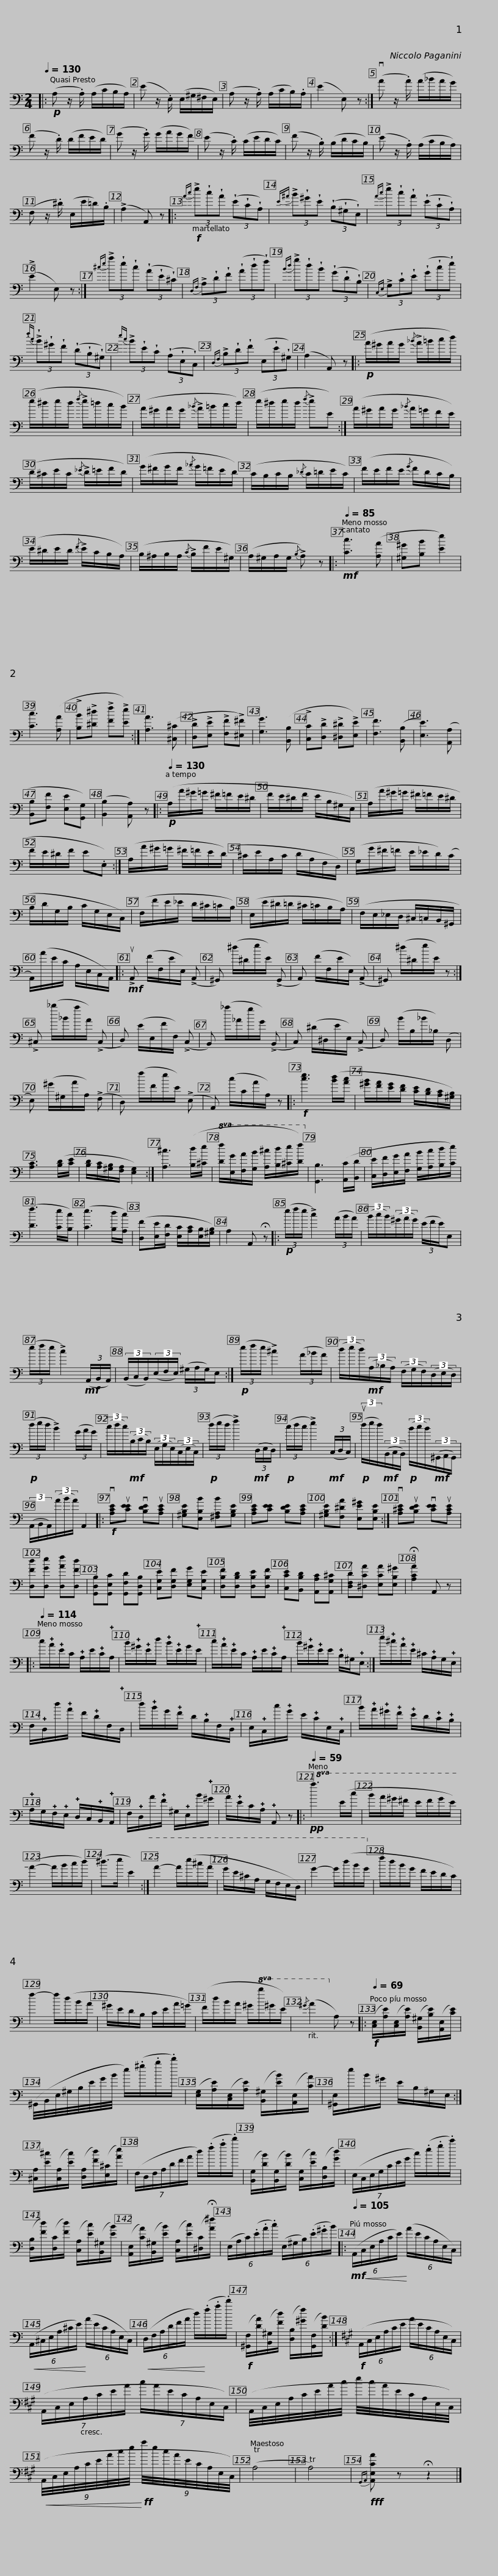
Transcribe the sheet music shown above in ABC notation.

X:1
L:1/8
Q:1/4=130
M:2/4
I:linebreak $
K:C
V:1 bass transpose=-12
V:1
|:!p! (A, z/ .A,/) (A,/C/B,/A,/) | (E z/ .E,/) (E,/^G,/^F,/E,/) | (A, z/ .A,/) (A,/C/B,/).A,/ | (E2 E,) z :|$ (vA z/ .A/) (A/_B/A/G/) | %5
 (F z/ .D/) (D/F/E/D/) | (G z/ .G/) (G/A/G/F/) | (E z/ .C/) (C/E/D/C/) | (F z/ .B,/) (B,/D/C/B,/) |$ (E z/ .A,/) (A,/C/B,/A,/) | %10
 (F, z/ .^D/) (E,/E/=D/).B,/ | (!>!A,2 A,,) z |:$!f!{Ac} (3!>!e!wedge!c!wedge!A (3(!wedge!E!wedge!C!wedge!A,) |{E^A} (3!>!B!wedge!^G!wedge!E (3(!wedge!B,!wedge!^G,!wedge!E,) |{Ac} (3!>!e!wedge!c!wedge!A (3(!wedge!E!wedge!C!wedge!A,) | %15
 (!>!E2 E,) z :|${^ce} (3!>!a!wedge!e!wedge!c (3(!wedge!A!wedge!E!wedge!^C) |{D,F,} (3!>!A,!wedge!D!wedge!F (3(!wedge!A!wedge!d!wedge!f) |{Bd} (3!>!g!wedge!d!wedge!B (3(!wedge!G!wedge!D!wedge!B,) |{C,E,} (3!>!G,!wedge!C!wedge!E (3(!wedge!G!wedge!c!wedge!e) | %20
{.f.c} (3!>!!wedge!B!wedge!^G!wedge!F (3(!wedge!D!wedge!B,!wedge!^G,) |${ec} (3!>!B!wedge!E!wedge!C (3(!wedge!A,!wedge!E,!wedge!C,) |{D,F,} (3!>!B,!wedge!D!wedge!F (3(E,!wedge!E!wedge!^G,) | (A,2 A,,) z |:$!p! (A/^G/A/G/{/_B} !>!A/=B/c/d/) | %25
 (e/^d/e/d/{/f} !>!e/=d/c/B/) |$ (A/^G/A/G/{/_B} !>!A/=B/c/d/) | (e/^d/e/d/{/f} !>!eE) :|$ (A/^G/A/G/{/_B} A/=G/F/E/) | (D/^C/E/C/{/_E} !>!D/=E/F/D/) |$ %30
 (G/^F/G/F/{/_A} G/=F/E/D/) | (C/B,/C/B,/{/_D} C/=D/E/C/) |$ (F/E/F/E/{/G} F/D/C/B,/) | (E/^D/E/D/{/F} !>!E/C/B,/A,/) | (B,/^A,/B,/A,/{/C} !>!B,/F/E/^G,/) | %35
 (A,/^G,/A,/G,/{/B,} !>!A,) z |:$[Q:1/4=85]!mf! [Cc]3 ([A,A] | [^G,^G][B,B] [Ee]2) | [Cc]3 ([A,A] | !>![B,B]!>![^D^d] !>![Ff]!>![Ee]) :|$ %40
 [A,A]3 ([^C,^C] | !>![D,D]!>![E,E] !>![F,F]!>![^E,^F]) | [G,G]3 ([B,,B,] | !>![C,C]!>![D,D] !>![^D,^D]!>![E,E]) |$ [F,F]3 ([B,,B,] | %45
 [E,E]3) ([A,,A,] | [B,,B,][F,F] [E,E][G,,G,]) | ([B,,B,]2 [A,,A,]) z |:$[Q:1/4=130]!p! (A,/A/^G/=G/ ^F/=F/E/^D/ | F/E/^D/F/ E/B,/^G,/E,/) |$ %50
 (A,/A/^G/=G/ ^F/=F/E/^D/ | F/E/^D/F/ E.E,) :|$ (A,/A/^G/=G/ ^F/=F/E/(D/) | ^C/E/A,/C/ D/A,/F,/D,/) | (G,/G/^F/=F/ E/_E/D/)(C/ | %55
 B,/D/G,/B,/ C/G,/E,/C,/) |$ (F,/F/E/_E/ D/^C/=C/B,/) | (E,/E/^D/=D/ ^C/=C/B,/A,/) | (F,/E,/_E,/D,/ ^C,/=C,/B,,/^G,,/ | A,,/)(A/E/C/ A,/E,/C,/A,,/) |:$ %60
!mf! !>!uA,, (F/F,/E/E,/) (!>!A,, | ^G,,) (^d/^D/e/E/) (!>!G,, | A,,) (F/F,/E/E,/) (!>!A,, | ^G,,) (^d/^D/e/E/) z :|$ !>!^C, (_b/_B/a/A/) (!>!C, | %65
 D,) (E/E,/F/F,/) (!>!C, | B,,) (_a/_A/g/G/) (!>!B,, | C,) (^D/^D,/E/E,/) (!>!C, |$ D,) (B/B,/_B/_B,/) (D, | E,) (^G/^G,/A/A,/) (!>!F, | %70
 D,) (f/F/e/E/) (!>!E, | A,,) (c/C/A/A,/) z |:$!f! [ce]3 ([Bd]/[Ac]/ | [^GB]/[FA]/[EG]/[DF]/ [CE]/[B,D]/[A,C]/[^G,B,]/) | [A,C]3 ([B,D]/[CE]/ | %75
 [B,D]/[A,C]/[^G,B,]/[F,A,]/ [E,G,]2) :|$ [A,^c]3 ([B,d]/[^Ce]/ |!8va(! [Df]/[Eg]/[Fa]/[Gb]/ [A^c']/[Bd']/[^ce']/[df']/)!8va)! | [G,,B,]3 ([A,,C]/[B,,D]/ | [C,E]/[D,F]/[E,G]/[F,A]/ [G,B]/[A,c]/[B,d]/[Ce]/) |$ %80
 ([Df]3 [Ce]/[B,c]/) | ([Ce]3 [B,d]/[A,c]/) | ([D,F][E,E]/[F,D]/ [E,C]/[A,C]/[E,B,]/[^G,B,]/) | A,2 A,, !fermata!z |:$!p! (3(e/f/e/ !>!c2) (3(A/B/A/) | %85
 (3(B/c/B/)(3(^G/A/G/) (3(E/F/E/)E, |$ (3(e/f/e/ !>!c2)!mf! (3(A,,/B,,/A,,/) | (3(B,,/C,/B,,/)(3(E,/F,/E,/) (3(^G,/A,/G,/)E, :|$!p! (3(e/f/e/ !>!^c2) (3(A/_B/A/) | (3(d/e/d/)!mf!(3(A,/_B,/A,/) (3(F,/G,/F,/)(3(D,/E,/D,/) | %90
!p! (3(d/e/d/ !>!B2) (3(G/A/G/) | (3(c/d/c/)!mf!(3(B,/C/B,/) (3(E,/G,/E,/)(3(C,/E,/C,/) |$!p! (3(d/e/d/ !>!f2)!mf! (3(D,/E,/D,/) |!p! (3(c/d/c/ !>!e2)!mf! (3(C,/D,/C,/) |!p! (3(ud/e/d/)!mf!(3(B,,/C,/B,,/)!p! (3(B/c/B/)!mf!(3(^G,,/A,,/G,,/) | %95
 (3(A,,/B,,/A,,/)(3(A/B/A/) A,,2 |:$!f! v[A,CE]u[CEE] v[B,DE]u[A,CE] | [^G,B,E][E,B,B] [^F,A,B][G,B,E] | [A,CE][CEE] [B,DE][A,CE] | [^G,B,E][F,^DA] [E,E^G][E,B,E] :|$ %100
 v[A,^CE]u[B,DE] v[CEE]u[A,CE] | [D,Fd][D,Ge] [D,Af][D,Fd] | [G,,D,B,][G,,E,C] [G,,F,D][G,,D,B,] | [C,G,E][D,G,F] [E,G,G][C,G,E] | [D,B,F][D,B,D] [D,B,E][D,B,F] | %105
 [C,CE][B,,B,D] [A,,A,C][A,,G,^C] | [D,F,D][^D,CA] [E,CA][E,B,^G] |$ !fermata![A,CA]2 A,, z |:$[Q:1/4=114] c/!plus!A/!plus!E/C/ !plus!A,/E/!plus!C/!plus!A,/ | B/!plus!^G/!plus!E/d/ !plus!B/!plus!E/G/!plus!E/ | %110
 c/!plus!A/!plus!E/C/ !plus!A,/E/!plus!C/!plus!A,/ | B/!plus!^G/!plus!E/E/ !plus!B,/^G,/!plus!E, :|$ e/!plus!^c/!plus!A/!plus!E/ ^C/!plus!A,/G,/!plus!E,/ | F,/!plus!D,/d/!plus!A/ F/!plus!D/F,/!plus!D,/ | d/!plus!B/G/!plus!F/ D/!plus!B,/F,/!plus!D,/ | %115
 E,/!plus!C,/c/!plus!G/ E/!plus!C/E,/!plus!C,/ |$ B/!plus!A/!plus!^G/!plus!F/ !plus!E/D/!plus!C/!plus!B,/ | !plus!A,/G,/!plus!F,/!plus!E,/ !plus!D,/C,/!plus!B,,/!plus!A,,/ | F,/!plus!D,/A/!plus!F/ ^G,/!plus!E,/B/!plus!^G/ | A/!plus!E/C/!plus!A,/ !plus!A,, z |:$ %120
[Q:1/4=59]!pp!!8va(! a3 (e/c'/ | b/a/^g/^f/ e/f/g/!-(!e/) | (!-)!a2- a/b/c'/d'/) | (^d'>e' e2) :|$ a2- a/(e'/^c'/a/ | %125
 g/e/^c/A/ G/F/E/D/) | g2- g/(d'/b/g/!8va)! | f/d/B/G/ F/E/D/C/) |$ f2- f/(d/B/A/ | ^G/E/D/B,/ C/E/A/=G/) | %130
 (F/d/B/A/ ^G/!8va(!b/^g/e/) |{/^g} (a2!8va)! A) z |:$!f![Q:1/4=69] ([C,E,]/[A,E]/)([C,E,]/[A,E]/) ([B,,^G,]/[B,E]/)([A,,E,]/[CE]/) | (^G,,/4B,,/4E,/4^G,/4B,/4E/4G/4B/4 e/)(.^g/.b/.d'/) | ([E,G,]/[A,E]/)([C,E,]/[A,E]/) ([B,,^G,]/[EB]/)([A,,E,]/[CA]/) |$ %135
 [^G,,E,]/e/B/^G/ E/B,/^G,/E,/ :| [^C,A,]/[E^c]/([C,A,]/[Ec]/) ([D,A,]/[Fd]/)([E,^C]/[Ae]/) | (7:4:7(F,/D,/F,/A,/D/F/A/ d/)(.f/.a/.d'/) |$ ([B,,G,]/[DB]/)([B,,G,]/[DB]/) ([C,G,]/[Ec]/)([D,B,]/[Gd]/) | (7:4:7(E,/C,/E,/G,/C/E/G/ c/)(.e/.g/.c'/) |$ %140
 ([D,B,]/[Fd]/)([D,C]/[Fd]/) ([C,A,]/[Ec]/)([B,,^G,]/[EB]/) | ([A,,E,]/[CA]/)([B,,^G,]/[EB]/) ([C,A,]/[Ec]/)([^D,C]/!fermata![A^f]/) | (6:4:6(E,/A,/C/)(.E/.A/.c/) (6:4:6(E,/^G,/B,/)(.E/.^G/B/) |:$[Q:1/4=105]!mf!!<(! (6:4:6(A,,/C,/E,/A,/C/E/)!<)! (6:4:6(A/E/C/A,/E,/C,/) |!<(! (6:4:6(A,,/^C,/E,/A,/^C/E/)!<)! (6:4:6(A/E/C/A,/E,/C,/) | %145
!<(! (6:4:6(D,/F,/A,/D/F/A/ d/)!<)!(.f/.a/.d'/) |$!f! ([^G,,F,]/[DA]/)([B,,^G,]/[Fd]/) ([D,B,]/[^Gf]/)([G,,F,]/[DB]/) :|[K:A]!f! (6:4:6(A,,/C,/E,/A,/C/E/ (6:4:6A/E/C/A,/E,/C,/) | (7:4:7(A,,/C,/E,/A,/C/E/A/ (7:4:7c/A/E/C/A,/E,/C,/) |$ (A,,/4C,/4E,/4A,/4C/4E/4A/4c/4 e/4c/4A/4E/4C/4A,/4E,/4C,/4) | %150
!<(! (9:8:9(A,,/4C,/4E,/4A,/4C/4E/4A/4c/4e/4!<)!!ff! (9:8:9a/4e/4c/4A/4E/4C/4A,/4E,/4C,/4) |$ (TA,4 | TA,4) |!fff!{G,,A,,} [A,,E,CA] z !fermata!z2 |] %154
